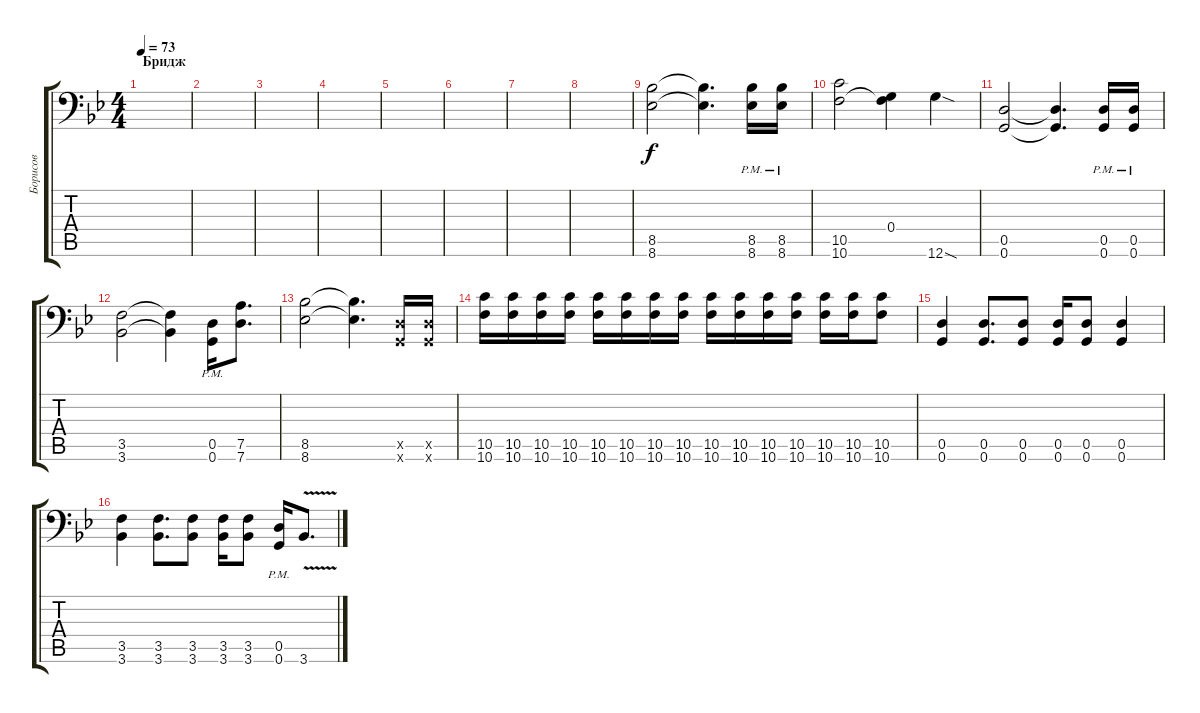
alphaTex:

\track ("Борисов" "Борисов") {instrument distortionguitar}
\staff {score tabs}
\tuning (A3 E3 C3 G2 D2 G1) {hide}
\ts (4 4)
\section ("" "Бридж")
\tempo 73
\clef f4
\ks gminor
|
|
|
|
|
|
|
|
(8.5 8.6).2 (8.5{t} 8.6{t}).4{d} (8.5{pm} 8.6{pm}).16 (8.5{pm} 8.6{pm}).16 |
(10.5 10.6).2 (0.4 10.6{t}).4 12.6{sod}.4 |
(0.5 0.6).2 (0.5{t} 0.6{t}).4{d} (0.5{pm} 0.6{pm}).16 (0.5{pm} 0.6{pm}).16 |
(3.5 3.6).2 (3.5{t} 3.6{t}).4 (0.5{pm} 0.6{pm}).16 (7.5 7.6).8{d} |
(8.5 8.6).2 (8.5{t} 8.6{t}).4{d} (0.5{x} 0.6{x}).16 (0.5{x} 0.6{x}).16 |
(10.5 10.6).16 (10.5 10.6).16 (10.5 10.6).16 (10.5 10.6).16 (10.5 10.6).16 (10.5 10.6).16 (10.5 10.6).16 (10.5 10.6).16 (10.5 10.6).16 (10.5 10.6).16 (10.5 10.6).16 (10.5 10.6).16 (10.5 10.6).16 (10.5 10.6).16 (10.5 10.6).8 |
(0.5 0.6).4 (0.5 0.6).8{d} (0.5 0.6).8 (0.5 0.6).16 (0.5 0.6).8 (0.5 0.6).4 |
(3.5 3.6).4 (3.5 3.6).8{d} (3.5 3.6).8 (3.5 3.6).16 (3.5 3.6).8 (0.5{pm} 0.6{pm}).16 3.6{v}.8{d}
